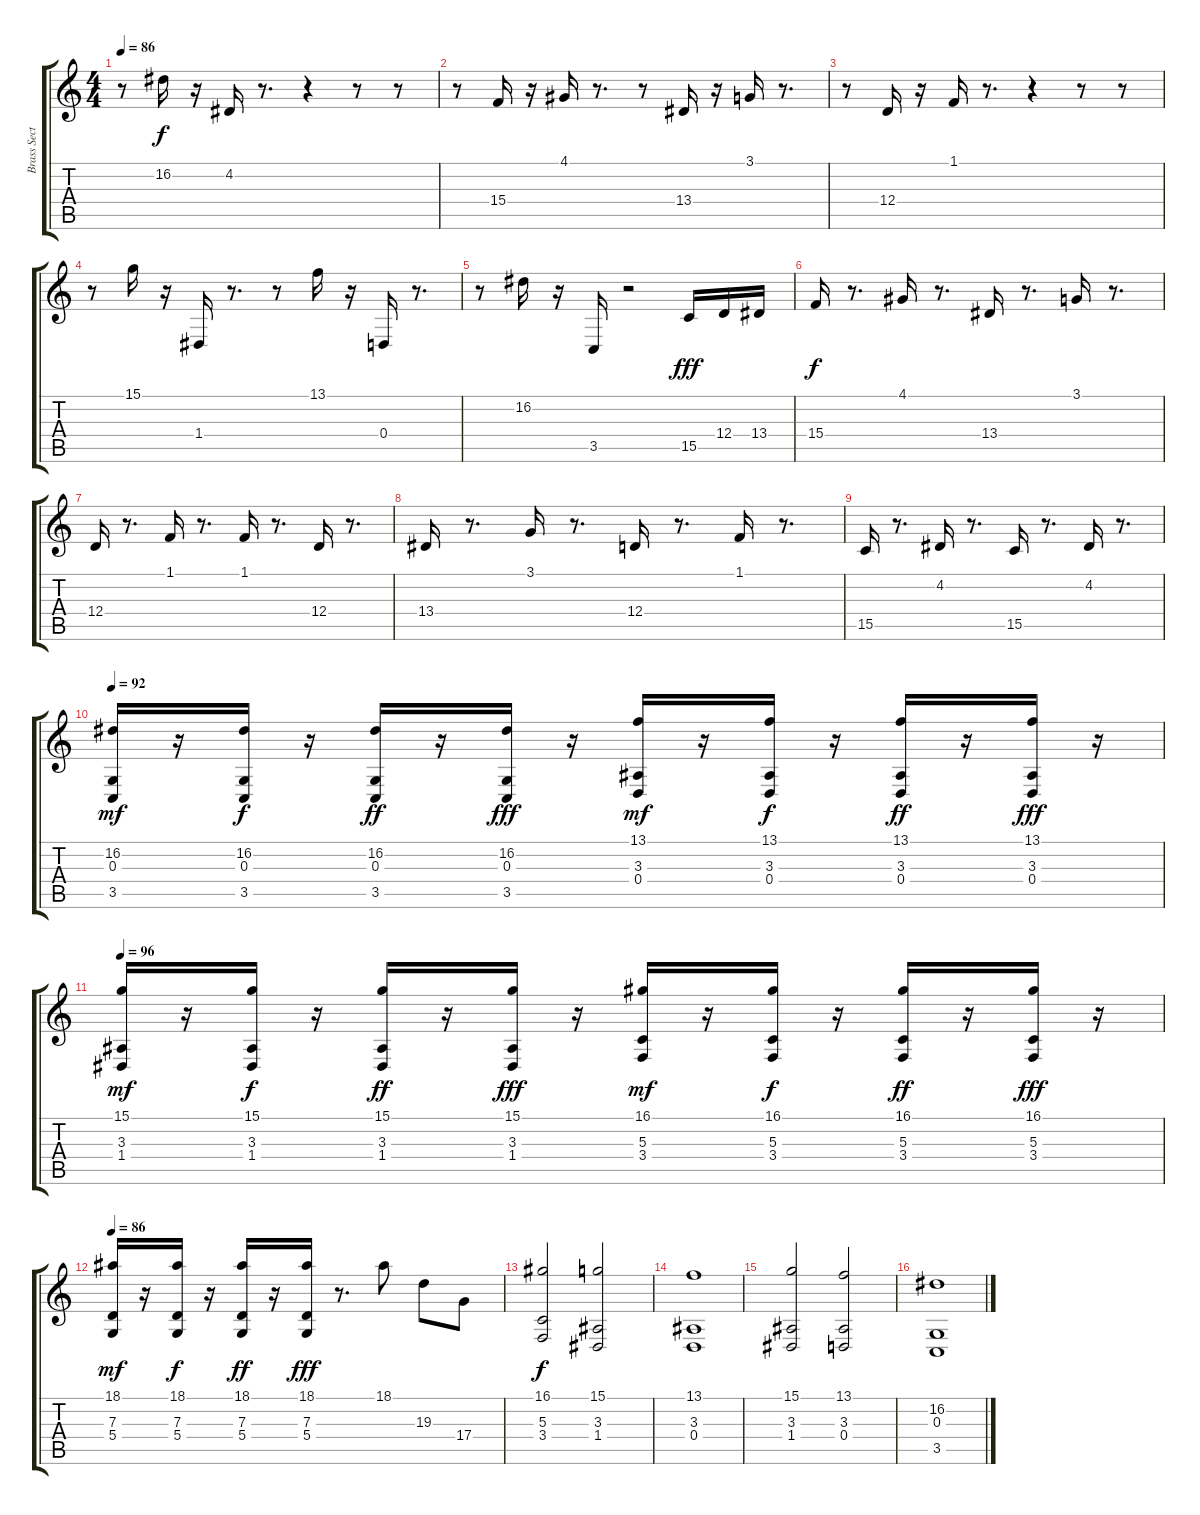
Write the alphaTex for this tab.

\track ("Brass Section" "Brass Sect") {instrument brasssection}
\staff {score tabs}
\tuning (E4 B3 G3 D3 A2 E2) {hide}
\ts (4 4)
\tempo 86
\clef g2
\ks c
r.8{dy f} 16.2.16 r.16 4.2.16 r.8{d} r.4 r.8 r.8 |
r.8 15.4.16 r.16 4.1.16 r.8{d} r.8 13.4.16 r.16 3.1.16 r.8{d} |
r.8 12.4.16 r.16 1.1.16 r.8{d} r.4 r.8 r.8 |
r.8 15.1.16 r.16 1.4.16 r.8{d} r.8 13.1.16 r.16 0.4.16 r.8{d} |
r.8 16.2.16 r.16 3.5.16 r.2 15.5.16{dy fff} 12.4.16 13.4.16 |
15.4.16{dy f} r.8{d} 4.1.16 r.8{d} 13.4.16 r.8{d} 3.1.16 r.8{d} |
12.4.16 r.8{d} 1.1.16 r.8{d} 1.1.16 r.8{d} 12.4.16 r.8{d} |
13.4.16 r.8{d} 3.1.16 r.8{d} 12.4.16 r.8{d} 1.1.16 r.8{d} |
15.5.16 r.8{d} 4.2.16 r.8{d} 15.5.16 r.8{d} 4.2.16 r.8{d} |
\tempo 92
(16.2 0.3 3.5).16{dy mf volume 12} r.16 (16.2 0.3 3.5).16{dy f} r.16 (16.2 0.3 3.5).16{dy ff} r.16 (16.2 0.3 3.5).16{dy fff} r.16 (13.1 3.3 0.4).16{dy mf} r.16 (13.1 3.3 0.4).16{dy f} r.16 (13.1 3.3 0.4).16{dy ff} r.16 (13.1 3.3 0.4).16{dy fff} r.16 |
\tempo 96
(15.1 3.3 1.4).16{dy mf volume 14} r.16 (15.1 3.3 1.4).16{dy f} r.16 (15.1 3.3 1.4).16{dy ff} r.16 (15.1 3.3 1.4).16{dy fff} r.16 (16.1 5.3 3.4).16{dy mf} r.16 (16.1 5.3 3.4).16{dy f} r.16 (16.1 5.3 3.4).16{dy ff} r.16 (16.1 5.3 3.4).16{dy fff} r.16 |
\tempo 86
(18.1 7.3 5.4).16{dy mf} r.16 (18.1 7.3 5.4).16{dy f} r.16 (18.1 7.3 5.4).16{dy ff} r.16 (18.1 7.3 5.4).16{dy fff} r.8{d volume 10} 18.1.8 19.3.8 17.4.8 |
(16.1 5.3 3.4).2{dy f} (15.1 3.3 1.4).2 |
(13.1 3.3 0.4).1 |
(15.1 3.3 1.4).2 (13.1 3.3 0.4).2 |
(16.2 0.3 3.5).1{volume 0}
